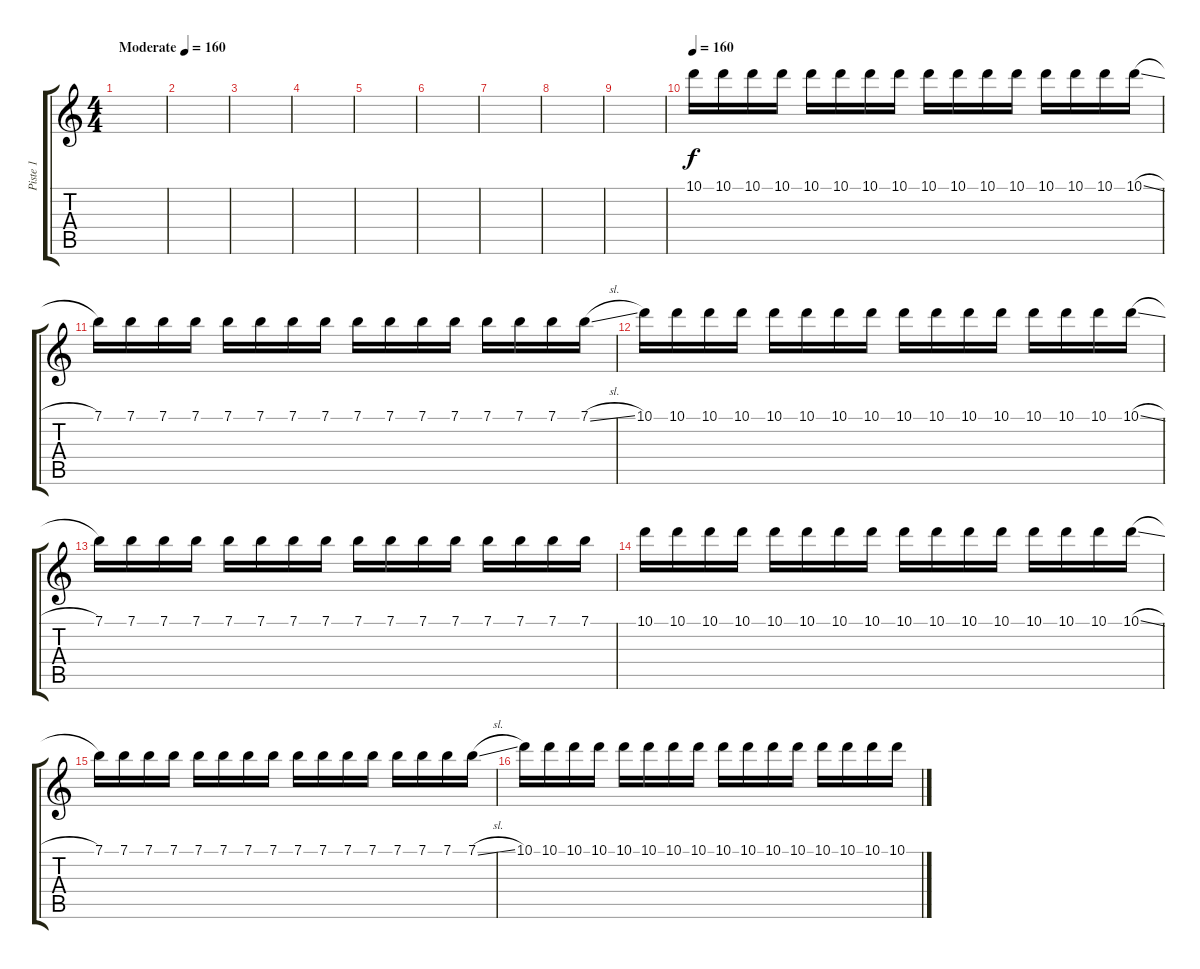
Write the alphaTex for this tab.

\track ("Piste 1" "Piste 1") {instrument overdrivenguitar}
\staff {score tabs}
\tuning (E4 B3 G3 D3 A2 D2) {hide}
\ts (4 4)
\tempo (160 "Moderate")
\clef g2
\ks c
|
|
|
|
|
|
|
|
|
\tempo 160
10.1.16 10.1.16 10.1.16 10.1.16 10.1.16 10.1.16 10.1.16 10.1.16 10.1.16 10.1.16 10.1.16 10.1.16 10.1.16 10.1.16 10.1.16 10.1{sl}.16 |
7.1.16 7.1.16 7.1.16 7.1.16 7.1.16 7.1.16 7.1.16 7.1.16 7.1.16 7.1.16 7.1.16 7.1.16 7.1.16 7.1.16 7.1.16 7.1{sl}.16 |
10.1.16 10.1.16 10.1.16 10.1.16 10.1.16 10.1.16 10.1.16 10.1.16 10.1.16 10.1.16 10.1.16 10.1.16 10.1.16 10.1.16 10.1.16 10.1{sl}.16 |
7.1.16 7.1.16 7.1.16 7.1.16 7.1.16 7.1.16 7.1.16 7.1.16 7.1.16 7.1.16 7.1.16 7.1.16 7.1.16 7.1.16 7.1.16 7.1.16 |
10.1.16 10.1.16 10.1.16 10.1.16 10.1.16 10.1.16 10.1.16 10.1.16 10.1.16 10.1.16 10.1.16 10.1.16 10.1.16 10.1.16 10.1.16 10.1{sl}.16 |
7.1.16 7.1.16 7.1.16 7.1.16 7.1.16 7.1.16 7.1.16 7.1.16 7.1.16 7.1.16 7.1.16 7.1.16 7.1.16 7.1.16 7.1.16 7.1{sl}.16 |
10.1.16 10.1.16 10.1.16 10.1.16 10.1.16 10.1.16 10.1.16 10.1.16 10.1.16 10.1.16 10.1.16 10.1.16 10.1.16 10.1.16 10.1.16 10.1{sl}.16
